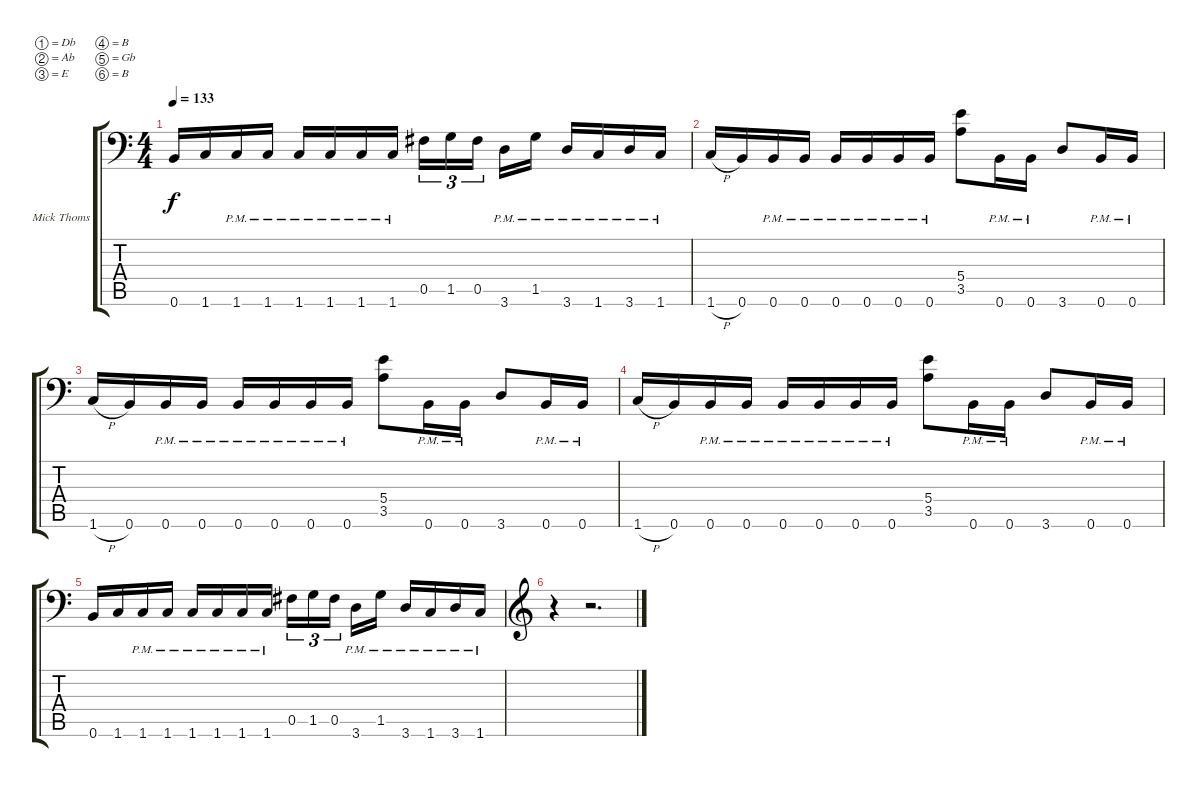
\bracketExtendMode groupsimilarinstruments
\firstSystemTrackNameOrientation horizontal
\otherSystemsTrackNameOrientation horizontal
\track ("Mick Thomson" "Mick Thoms") {instrument overdrivenguitar}
\staff {score tabs}
\tuning (Db4 Ab3 E3 B2 Gb2 B1)
\ts (4 4)
\tempo 133
\clef f4
\ks c
0.6.16{dy f} 1.6.16 1.6{pm}.16 1.6{pm}.16 1.6{pm}.16 1.6{pm}.16 1.6{pm}.16 1.6{pm}.16 0.5.16{tu (3 2)} 1.5.16{tu (3 2)} 0.5.16{tu (3 2)} 3.6{pm}.16 1.5{pm}.16 3.6{pm}.16 1.6{pm}.16 3.6{pm}.16 1.6{pm}.16 |
1.6{h}.16 0.6.16 0.6{pm}.16 0.6{pm}.16 0.6{pm}.16 0.6{pm}.16 0.6{pm}.16 0.6{pm}.16 (5.4 3.5).8 0.6{pm}.16 0.6{pm}.16 3.6.8 0.6{pm}.16 0.6{pm}.16 |
1.6{h}.16 0.6.16 0.6{pm}.16 0.6{pm}.16 0.6{pm}.16 0.6{pm}.16 0.6{pm}.16 0.6{pm}.16 (5.4 3.5).8 0.6{pm}.16 0.6{pm}.16 3.6.8 0.6{pm}.16 0.6{pm}.16 |
1.6{h}.16 0.6.16 0.6{pm}.16 0.6{pm}.16 0.6{pm}.16 0.6{pm}.16 0.6{pm}.16 0.6{pm}.16 (5.4 3.5).8 0.6{pm}.16 0.6{pm}.16 3.6.8 0.6{pm}.16 0.6{pm}.16 |
0.6.16 1.6.16 1.6{pm}.16 1.6{pm}.16 1.6{pm}.16 1.6{pm}.16 1.6{pm}.16 1.6{pm}.16 0.5.16{tu (3 2)} 1.5.16{tu (3 2)} 0.5.16{tu (3 2)} 3.6{pm}.16 1.5{pm}.16 3.6{pm}.16 1.6{pm}.16 3.6{pm}.16 1.6{pm}.16 |
\clef g2
r.4 r.2{d}
